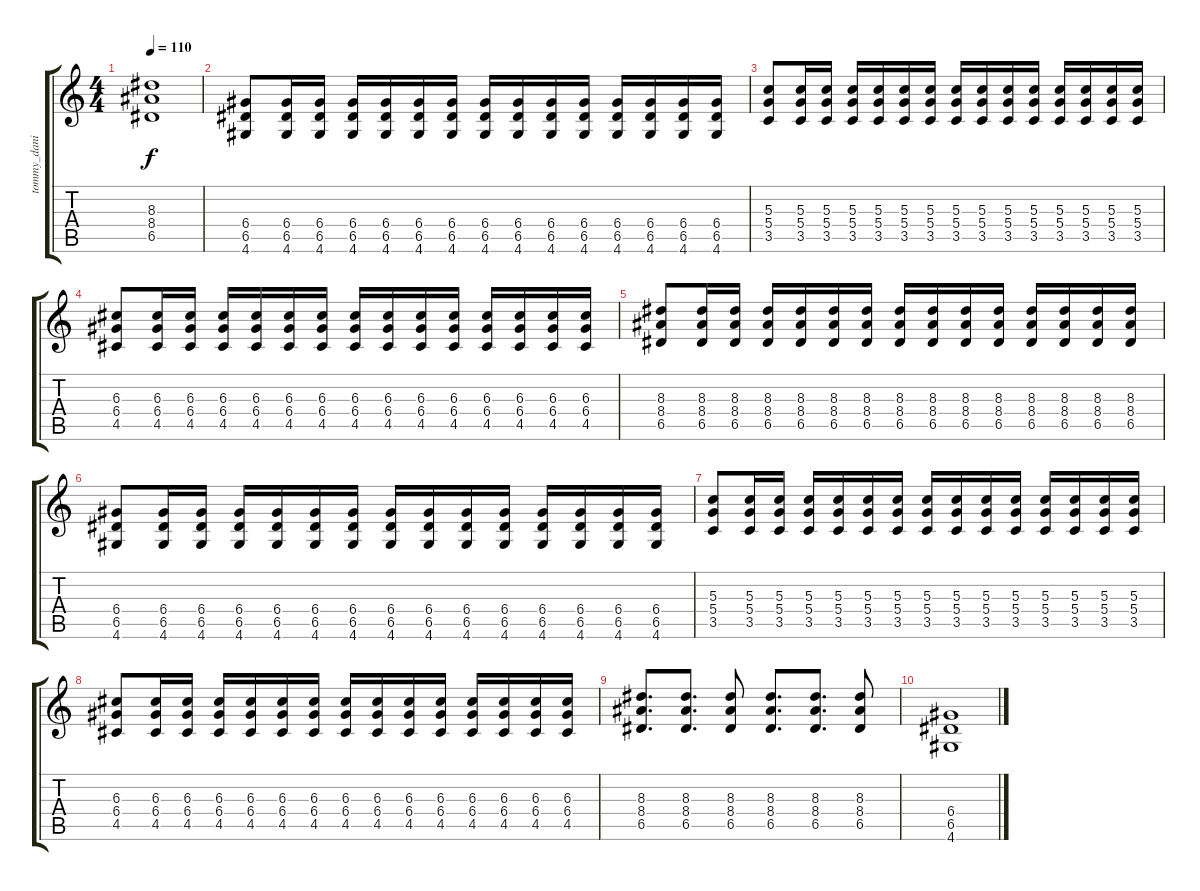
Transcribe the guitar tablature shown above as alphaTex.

\track ("tommy_dani" "tommy_dani") {instrument overdrivenguitar}
\staff {score tabs}
\tuning (E4 B3 G3 D3 A2 E2) {hide}
\ts (4 4)
\tempo 110
\clef g2
\ks c
(8.3{t} 8.4{t} 6.5{t}).1{dy f} |
(6.4 6.5 4.6).8 (6.4 6.5 4.6).16 (6.4 6.5 4.6).16 (6.4 6.5 4.6).16 (6.4 6.5 4.6).16 (6.4 6.5 4.6).16 (6.4 6.5 4.6).16 (6.4 6.5 4.6).16 (6.4 6.5 4.6).16 (6.4 6.5 4.6).16 (6.4 6.5 4.6).16 (6.4 6.5 4.6).16 (6.4 6.5 4.6).16 (6.4 6.5 4.6).16 (6.4 6.5 4.6).16 |
(5.3 5.4 3.5).8 (5.3 5.4 3.5).16 (5.3 5.4 3.5).16 (5.3 5.4 3.5).16 (5.3 5.4 3.5).16 (5.3 5.4 3.5).16 (5.3 5.4 3.5).16 (5.3 5.4 3.5).16 (5.3 5.4 3.5).16 (5.3 5.4 3.5).16 (5.3 5.4 3.5).16 (5.3 5.4 3.5).16 (5.3 5.4 3.5).16 (5.3 5.4 3.5).16 (5.3 5.4 3.5).16 |
(6.3 6.4 4.5).8 (6.3 6.4 4.5).16 (6.3 6.4 4.5).16 (6.3 6.4 4.5).16 (6.3 6.4 4.5).16 (6.3 6.4 4.5).16 (6.3 6.4 4.5).16 (6.3 6.4 4.5).16 (6.3 6.4 4.5).16 (6.3 6.4 4.5).16 (6.3 6.4 4.5).16 (6.3 6.4 4.5).16 (6.3 6.4 4.5).16 (6.3 6.4 4.5).16 (6.3 6.4 4.5).16 |
(8.3 8.4 6.5).8 (8.3 8.4 6.5).16 (8.3 8.4 6.5).16 (8.3 8.4 6.5).16 (8.3 8.4 6.5).16 (8.3 8.4 6.5).16 (8.3 8.4 6.5).16 (8.3 8.4 6.5).16 (8.3 8.4 6.5).16 (8.3 8.4 6.5).16 (8.3 8.4 6.5).16 (8.3 8.4 6.5).16 (8.3 8.4 6.5).16 (8.3 8.4 6.5).16 (8.3 8.4 6.5).16 |
(6.4 6.5 4.6).8 (6.4 6.5 4.6).16 (6.4 6.5 4.6).16 (6.4 6.5 4.6).16 (6.4 6.5 4.6).16 (6.4 6.5 4.6).16 (6.4 6.5 4.6).16 (6.4 6.5 4.6).16 (6.4 6.5 4.6).16 (6.4 6.5 4.6).16 (6.4 6.5 4.6).16 (6.4 6.5 4.6).16 (6.4 6.5 4.6).16 (6.4 6.5 4.6).16 (6.4 6.5 4.6).16 |
(5.3 5.4 3.5).8 (5.3 5.4 3.5).16 (5.3 5.4 3.5).16 (5.3 5.4 3.5).16 (5.3 5.4 3.5).16 (5.3 5.4 3.5).16 (5.3 5.4 3.5).16 (5.3 5.4 3.5).16 (5.3 5.4 3.5).16 (5.3 5.4 3.5).16 (5.3 5.4 3.5).16 (5.3 5.4 3.5).16 (5.3 5.4 3.5).16 (5.3 5.4 3.5).16 (5.3 5.4 3.5).16 |
(6.3 6.4 4.5).8 (6.3 6.4 4.5).16 (6.3 6.4 4.5).16 (6.3 6.4 4.5).16 (6.3 6.4 4.5).16 (6.3 6.4 4.5).16 (6.3 6.4 4.5).16 (6.3 6.4 4.5).16 (6.3 6.4 4.5).16 (6.3 6.4 4.5).16 (6.3 6.4 4.5).16 (6.3 6.4 4.5).16 (6.3 6.4 4.5).16 (6.3 6.4 4.5).16 (6.3 6.4 4.5).16 |
(8.3 8.4 6.5).8{d} (8.3 8.4 6.5).8{d} (8.3 8.4 6.5).8 (8.3 8.4 6.5).8{d} (8.3 8.4 6.5).8{d} (8.3 8.4 6.5).8 |
(6.4 6.5 4.6).1
